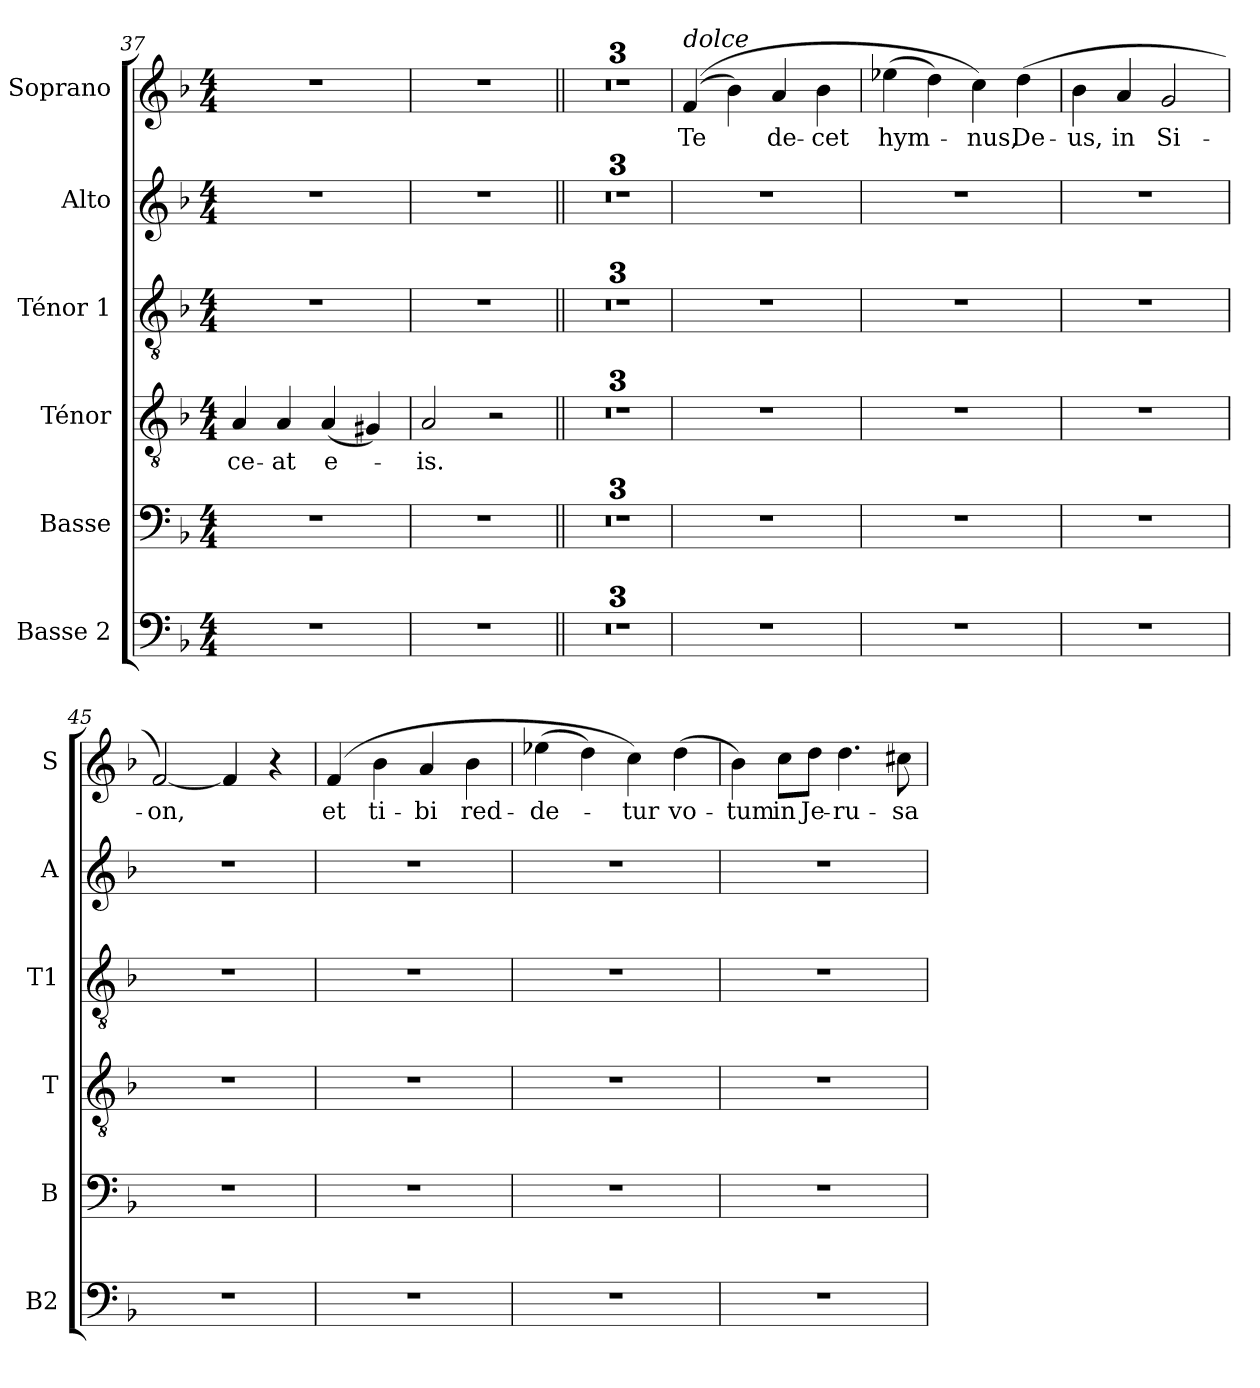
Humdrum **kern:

**kern	**kern	**kern	**text	**kern	**kern	**kern	**text
*part6	*part5	*part4	*part4	*part3	*part2	*part1	*part1
*staff6	*staff5	*staff4	*staff4	*staff3	*staff2	*staff1	*staff1
*I"Basse 2	*I"Basse	*I"Ténor	*	*I"Ténor 1	*I"Alto	*I"Soprano	*
*I'B2	*I'B	*I'T	*	*I'T1	*I'A	*I'S	*
*clefF4	*clefF4	*clefGv2	*	*clefGv2	*clefG2	*clefG2	*
*k[b-]	*k[b-]	*k[b-]	*	*k[b-]	*k[b-]	*k[b-]	*
*d:	*d:	*d:	*	*d:	*d:	*d:	*
*M4/4	*M4/4	*M4/4	*	*M4/4	*M4/4	*M4/4	*
=37	=37	=37	=37	=37	=37	=37	=37
!	!	!	!LO:LY:b	!	!	!	!
1r	1r	4A/	-ce-	1r	1r	1r	.
!	!	!	!LO:LY:b	!	!	!	!
.	.	4A/	-at	.	.	.	.
!	!	!	!LO:LY:b	!	!	!	!
.	.	(<4A/	e-	.	.	.	.
.	.	4G#X/)	.	.	.	.	.
=38	=38	=38	=38	=38	=38	=38	=38
!	!	!	!LO:LY:b	!	!	!	!
1r	1r	2A/	-is.	1r	1r	1r	.
.	.	2r	.	.	.	.	.
=39||	=39||	=39||	=39||	=39||	=39||	=39||	=39||
1r	1r	1r	.	1r	1r	1r	.
=40	=40	=40	=40	=40	=40	=40	=40
1r	1r	1r	.	1r	1r	1r	.
=41	=41	=41	=41	=41	=41	=41	=41
1r	1r	1r	.	1r	1r	1r	.
=42	=42	=42	=42	=42	=42	=42	=42
!	!	!	!	!	!	!LO:TX:a:i:t=dolce	!
!	!	!	!	!	!	!	!LO:LY:b
1r	1r	1r	.	1r	1r	(>(>4f/	Te
.	.	.	.	.	.	4b-\)	.
!	!	!	!	!	!	!	!LO:LY:b
.	.	.	.	.	.	4a/	de-
!	!	!	!	!	!	!	!LO:LY:b
.	.	.	.	.	.	4b-\	-cet
!!LO:LB:g=z
=43	=43	=43	=43	=43	=43	=43	=43
!	!	!	!	!	!	!	!LO:LY:b
1r	1r	1r	.	1r	1r	(>4ee-X\	hym-
.	.	.	.	.	.	4dd\)	.
!	!	!	!	!	!	!	!LO:LY:b
.	.	.	.	.	.	4cc\)	-nus,
!	!	!	!	!	!	!	!LO:LY:b
.	.	.	.	.	.	(>4dd\	De-
=44	=44	=44	=44	=44	=44	=44	=44
!	!	!	!	!	!	!	!LO:LY:b
1r	1r	1r	.	1r	1r	4b-\	-us,
!	!	!	!	!	!	!	!LO:LY:b
.	.	.	.	.	.	4a/	in
!	!	!	!	!	!	!	!LO:LY:b
.	.	.	.	.	.	2g/	Si-
=45	=45	=45	=45	=45	=45	=45	=45
!	!	!	!	!	!	!	!LO:LY:b
1r	1r	1r	.	1r	1r	[2f/)	-on,
.	.	.	.	.	.	4f/]	.
.	.	.	.	.	.	4r	.
=46	=46	=46	=46	=46	=46	=46	=46
!	!	!	!	!	!	!	!LO:LY:b
1r	1r	1r	.	1r	1r	(>4f/	et
!	!	!	!	!	!	!	!LO:LY:b
.	.	.	.	.	.	4b-\	ti-
!	!	!	!	!	!	!	!LO:LY:b
.	.	.	.	.	.	4a/	-bi
!	!	!	!	!	!	!	!LO:LY:b
.	.	.	.	.	.	4b-\	red-
=47	=47	=47	=47	=47	=47	=47	=47
!	!	!	!	!	!	!	!LO:LY:b
1r	1r	1r	.	1r	1r	(>4ee-X\	-de-
.	.	.	.	.	.	4dd\)	.
!	!	!	!	!	!	!	!LO:LY:b
.	.	.	.	.	.	4cc\)	-tur
!	!	!	!	!	!	!	!LO:LY:b
.	.	.	.	.	.	(>4dd\	vo-
=48	=48	=48	=48	=48	=48	=48	=48
!	!	!	!	!	!	!	!LO:LY:b
1r	1r	1r	.	1r	1r	4b-\)	-tum
!	!	!	!	!	!	!	!LO:LY:b
.	.	.	.	.	.	8cc\L	in
!	!	!	!	!	!	!	!LO:LY:b
.	.	.	.	.	.	8dd\J	Je-
!	!	!	!	!	!	!	!LO:LY:b
.	.	.	.	.	.	4.dd\	-ru-
!	!	!	!	!	!	!	!LO:LY:b
.	.	.	.	.	.	8cc#X\	-sa-
=	=	=	=	=	=	=	=
*-	*-	*-	*-	*-	*-	*-	*-
